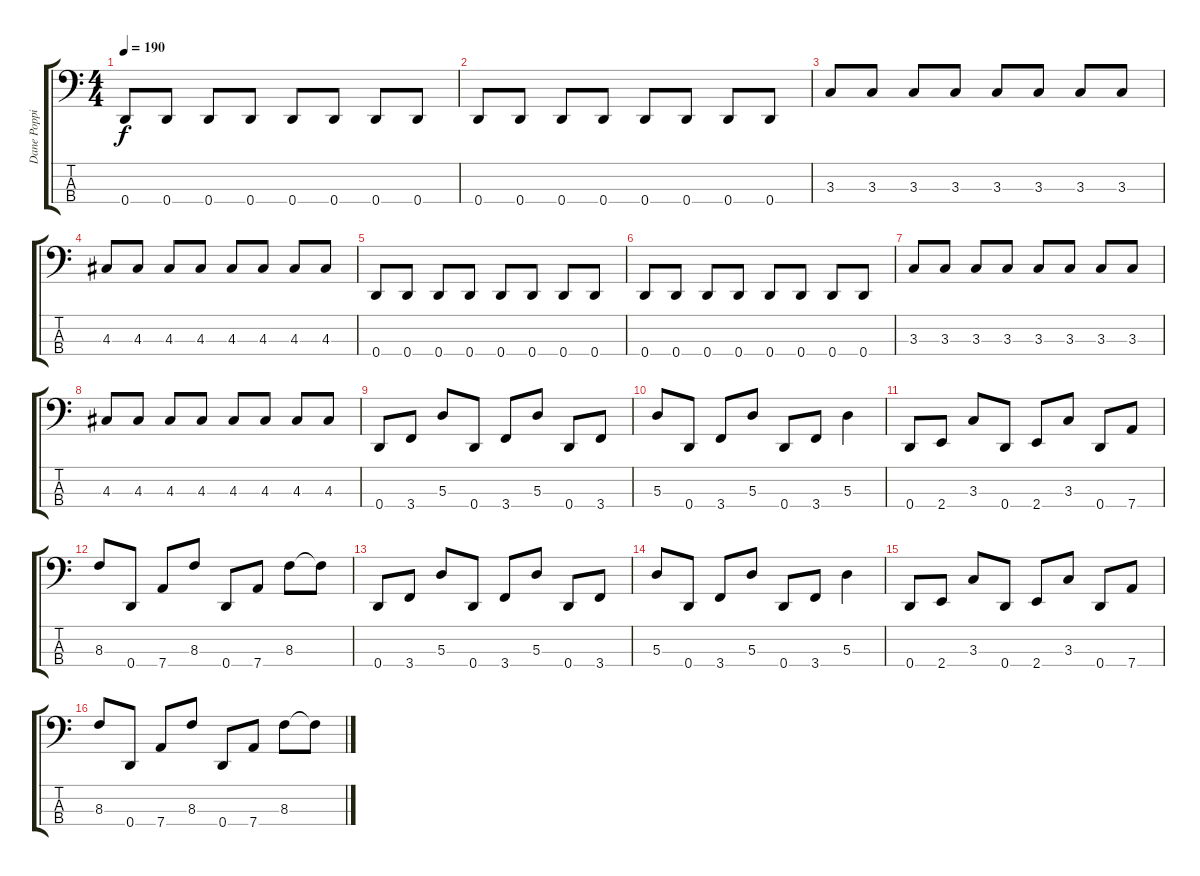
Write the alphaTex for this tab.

\track ("Dane Poppin" "Dane Poppi") {instrument electricbassfinger}
\staff {score tabs}
\tuning (G2 D2 A1 D1) {hide}
\ts (4 4)
\tempo 190
\clef f4
\ks c
0.4.8{dy f} 0.4.8 0.4.8 0.4.8 0.4.8 0.4.8 0.4.8 0.4.8 |
0.4.8 0.4.8 0.4.8 0.4.8 0.4.8 0.4.8 0.4.8 0.4.8 |
3.3.8 3.3.8 3.3.8 3.3.8 3.3.8 3.3.8 3.3.8 3.3.8 |
4.3.8 4.3.8 4.3.8 4.3.8 4.3.8 4.3.8 4.3.8 4.3.8 |
0.4.8 0.4.8 0.4.8 0.4.8 0.4.8 0.4.8 0.4.8 0.4.8 |
0.4.8 0.4.8 0.4.8 0.4.8 0.4.8 0.4.8 0.4.8 0.4.8 |
3.3.8 3.3.8 3.3.8 3.3.8 3.3.8 3.3.8 3.3.8 3.3.8 |
4.3.8 4.3.8 4.3.8 4.3.8 4.3.8 4.3.8 4.3.8 4.3.8 |
0.4.8 3.4.8 5.3.8 0.4.8 3.4.8 5.3.8 0.4.8 3.4.8 |
5.3.8 0.4.8 3.4.8 5.3.8 0.4.8 3.4.8 5.3.4 |
0.4.8 2.4.8 3.3.8 0.4.8 2.4.8 3.3.8 0.4.8 7.4.8 |
8.3.8 0.4.8 7.4.8 8.3.8 0.4.8 7.4.8 8.3.8 8.3{t}.8 |
0.4.8 3.4.8 5.3.8 0.4.8 3.4.8 5.3.8 0.4.8 3.4.8 |
5.3.8 0.4.8 3.4.8 5.3.8 0.4.8 3.4.8 5.3.4 |
0.4.8 2.4.8 3.3.8 0.4.8 2.4.8 3.3.8 0.4.8 7.4.8 |
8.3.8 0.4.8 7.4.8 8.3.8 0.4.8 7.4.8 8.3.8 8.3{t}.8
